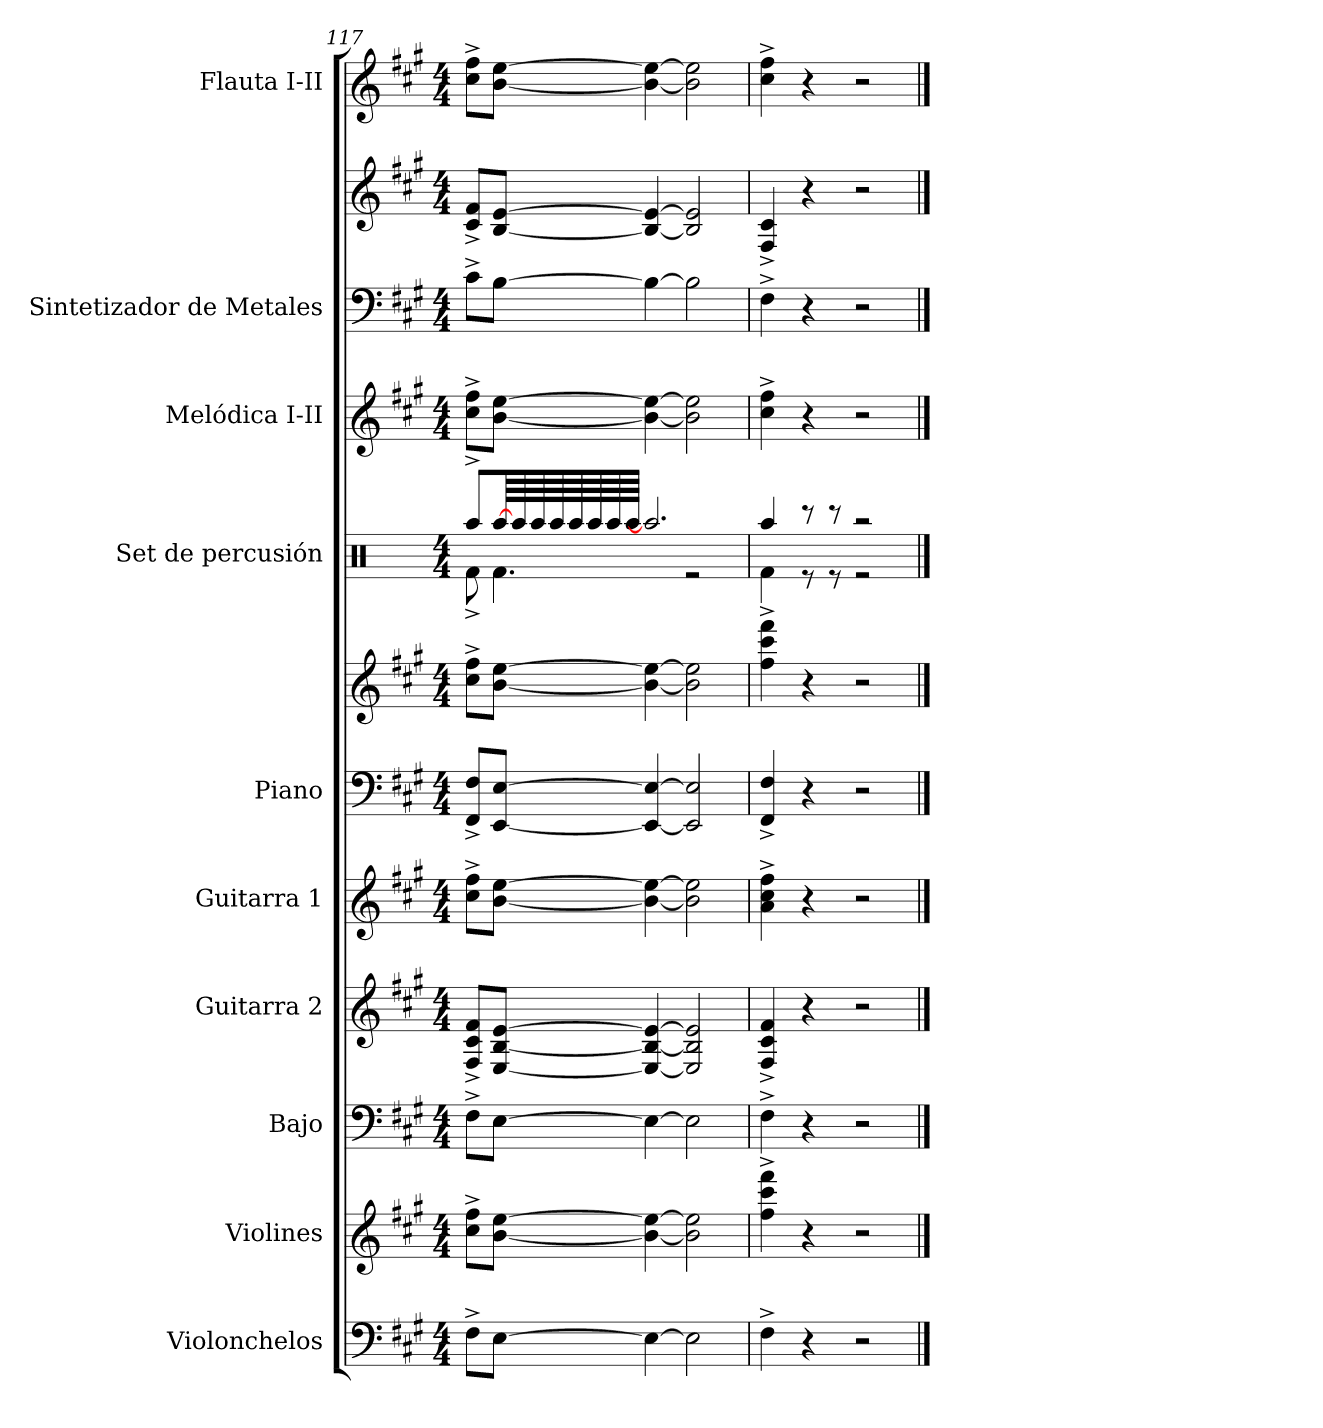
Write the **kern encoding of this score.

**kern	**kern	**kern	**kern	**kern	**kern	**kern	**kern	**kern	**kern	**kern	**kern
*part10	*part9	*part8	*part7	*part6	*part5	*part5	*part4	*part3	*part2	*part2	*part1
*staff12	*staff11	*staff10	*staff9	*staff8	*staff7	*staff6	*staff5	*staff4	*staff3	*staff2	*staff1
*I"Violonchelos	*I"Violines	*I"Bajo	*I"Guitarra 2	*I"Guitarra 1	*I"Piano	*	*I"Set de percusión	*I"Melódica I-II	*I"Sintetizador de Metales	*	*I"Flauta I-II
*I'Vcs.	*I'Vlns.	*I'Bajo	*I'Guit. 2	*I'Guit. 1	*I'Pno.	*	*I'Perc.	*I'Mel.	*I'Sint.	*	*I'Fl.
*clefF4	*clefG2	*clefF4	*clefG2	*clefG2	*clefF4	*clefG2	*clefX	*clefG2	*clefF4	*clefG2	*clefG2
*	*	*ITrd7c12	*ITrd7c12	*ITrd7c12	*	*	*	*	*	*	*
*k[f#c#g#]	*k[f#c#g#]	*k[f#c#g#]	*k[f#c#g#]	*k[f#c#g#]	*k[f#c#g#]	*k[f#c#g#]	*k[]	*k[f#c#g#]	*k[f#c#g#]	*k[f#c#g#]	*k[f#c#g#]
*A:	*A:	*	*	*	*A:	*A:	*	*A:	*A:	*A:	*A:
*M4/4	*M4/4	*M4/4	*M4/4	*M4/4	*M4/4	*M4/4	*M4/4	*M4/4	*M4/4	*M4/4	*M4/4
=117	=117	=117	=117	=117	=117	=117	=117	=117	=117	=117	=117
*	*	*	*	*	*	*	*^	*	*	*	*
8F#^\L	8cc#\^ 8ff#\^L	8FF#^\L	8FF#/^ 8C#/^ 8F#/^L	8c#\^ 8f#\^L	8FF#/^ 8F#/^L	8cc#\^ 8ff#\^L	8Raa^/L	8Rf^\	8cc#\^ 8ff#\^L	8c#^\L	8c#/^ 8f#/^L	8cc#\^ 8ff#\^L
*	*	*	*	*	*	*	*tremolo	*	*	*	*	*
[8E\J	[8b\ [8ee\J	[8EE\J	[8EE/ [8BB/ [8E/J	[8B\ [8e\J	[8EE/ [8E/J	[8b\ [8ee\J	[64Raa/	4.Rf\	[8b\ [8ee\J	[8B\J	[8B/ [8e/J	[8b\ [8ee\J
.	.	.	.	.	.	.	64Raa/	.	.	.	.	.
.	.	.	.	.	.	.	64Raa/	.	.	.	.	.
.	.	.	.	.	.	.	64Raa/	.	.	.	.	.
.	.	.	.	.	.	.	64Raa/	.	.	.	.	.
.	.	.	.	.	.	.	64Raa/	.	.	.	.	.
.	.	.	.	.	.	.	64Raa/	.	.	.	.	.
.	.	.	.	.	.	.	64Raa/JJJJ	.	.	.	.	.
*	*	*	*	*	*	*	*Xtremolo	*	*	*	*	*
4E\_	4b\_ 4ee\_	4EE\_	4EE/_ 4BB/_ 4E/_	4B\_ 4e\_	4EE/_ 4E/_	4b\_ 4ee\_	2.Raa/]	.	4b\_ 4ee\_	4B\_	4B/_ 4e/_	4b\_ 4ee\_
2E\]	2b\] 2ee\]	2EE\]	2EE/] 2BB/] 2E/]	2B\] 2e\]	2EE/] 2E/]	2b\] 2ee\]	.	2r	2b\] 2ee\]	2B\]	2B/] 2e/]	2b\] 2ee\]
!!LO:PB:g=z
=118	=118	=118	=118	=118	=118	=118	=118	=118	=118	=118	=118	=118
4F#^\	4ff#\^ 4ccc#\^ 4fff#\^	4FF#^\	4FF#/^ 4C#/^ 4F#/^	4A\^ 4c#\^ 4f#\^	4FF#/^ 4F#/^	4ff#\^ 4ccc#\^ 4fff#\^	4Raa/	4Rf\	4cc#\^ 4ff#\^	4F#^\	4F#/^ 4c#/^	4cc#\^ 4ff#\^
4r	4r	4r	4r	4r	4r	4r	8r	8r	4r	4r	4r	4r
.	.	.	.	.	.	.	8r	8r	.	.	.	.
2r	2r	2r	2r	2r	2r	2r	2r	2r	2r	2r	2r	2r
*	*	*	*	*	*	*	*v	*v	*	*	*	*
==	==	==	==	==	==	==	==	==	==	==	==
*-	*-	*-	*-	*-	*-	*-	*-	*-	*-	*-	*-
